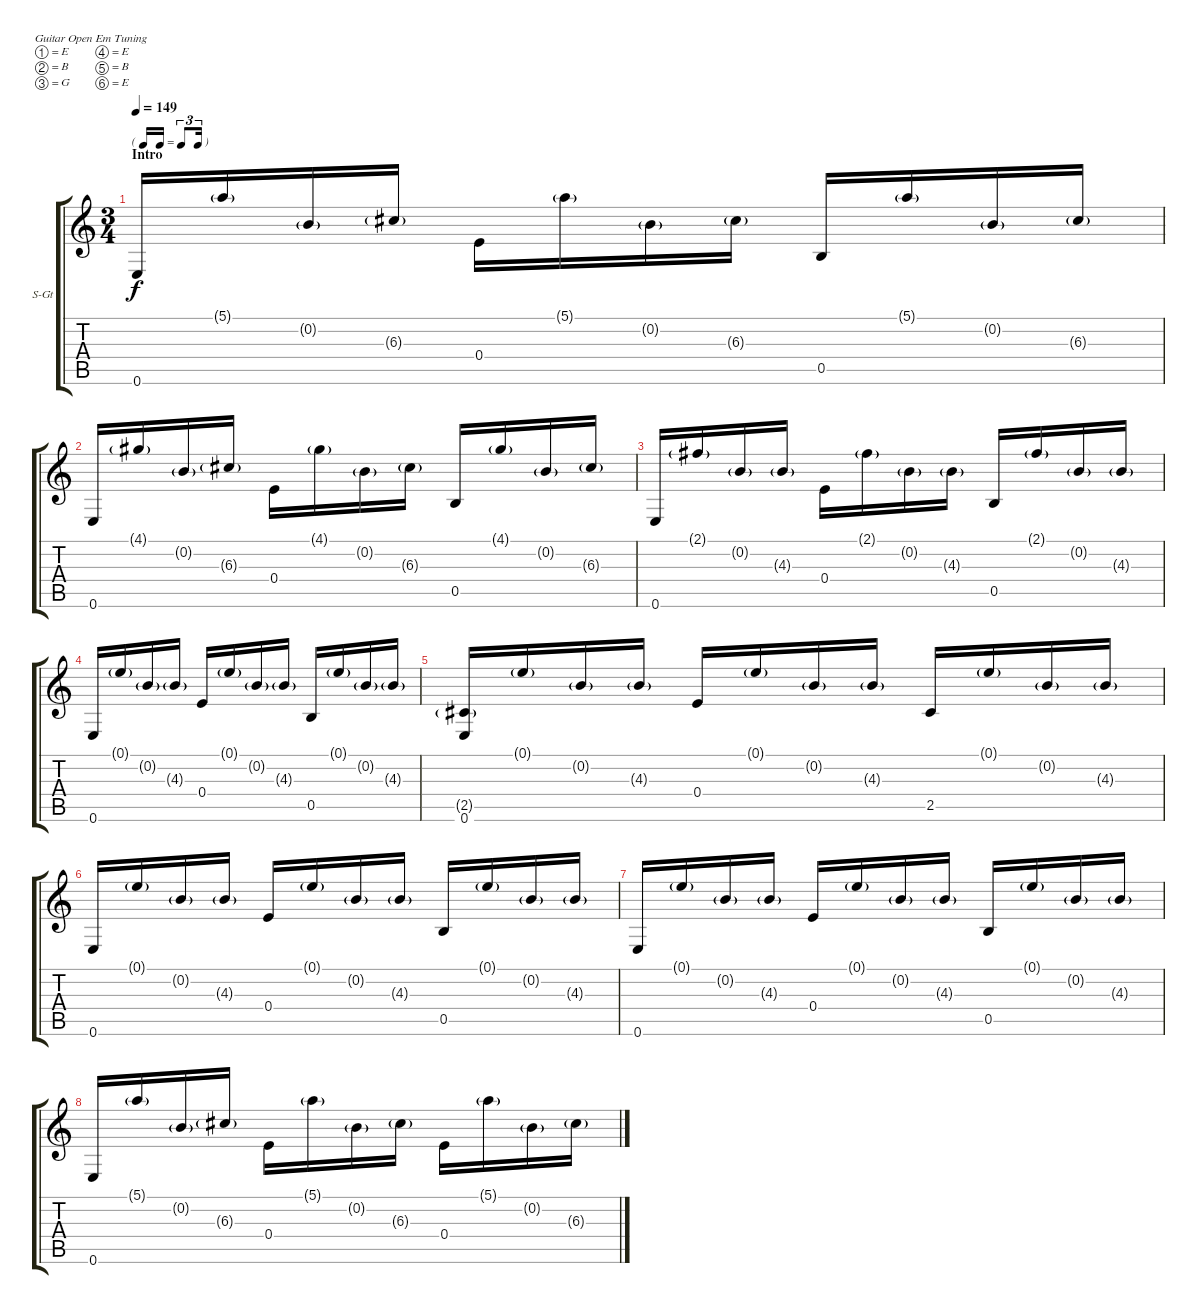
\defaultSystemsLayout 4
\bracketExtendMode groupsimilarinstruments
\firstSystemTrackNameOrientation horizontal
\otherSystemsTrackNameOrientation horizontal
\track ("Steel Guitar" "S-Gt") {instrument acousticguitarsteel}
\staff {score tabs}
\tuning (E4 B3 G3 E3 B2 E2)
\ts (3 4)
\tf triplet16th
\section ("" "Intro")
\tempo 149
\clef g2
\scale
0.272727
\ks c
0.6.16{dy f instrument acousticguitarsteel} 5.1{g}.16 0.2{g}.16 6.3{g}.16 0.4.16 5.1{g}.16 0.2{g}.16 6.3{g}.16 0.5.16 5.1{g}.16 0.2{g}.16 6.3{g}.16 |
\scale
0.276158 0.6.16 4.1{g}.16 0.2{g}.16 6.3{g}.16 0.4.16 4.1{g}.16 0.2{g}.16 6.3{g}.16 0.5.16 4.1{g}.16 0.2{g}.16 6.3{g}.16 |
\scale
0.225557 0.6.16 2.1{g}.16 0.2{g}.16 4.3{g}.16 0.4.16 2.1{g}.16 0.2{g}.16 4.3{g}.16 0.5.16 2.1{g}.16 0.2{g}.16 4.3{g}.16 |
\scale
0.225557 0.6.16 0.1{g}.16 0.2{g}.16 4.3{g}.16 0.4.16 0.1{g}.16 0.2{g}.16 4.3{g}.16 0.5.16 0.1{g}.16 0.2{g}.16 4.3{g}.16 |
\scale
0.25 (0.6 2.5{g}).16 0.1{g}.16 0.2{g}.16 4.3{g}.16 0.4.16 0.1{g}.16 0.2{g}.16 4.3{g}.16 2.5.16 0.1{g}.16 0.2{g}.16 4.3{g}.16 |
\scale
0.25 0.6.16 0.1{g}.16 0.2{g}.16 4.3{g}.16 0.4.16 0.1{g}.16 0.2{g}.16 4.3{g}.16 0.5.16 0.1{g}.16 0.2{g}.16 4.3{g}.16 |
\scale
0.25 0.6.16 0.1{g}.16 0.2{g}.16 4.3{g}.16 0.4.16 0.1{g}.16 0.2{g}.16 4.3{g}.16 0.5.16 0.1{g}.16 0.2{g}.16 4.3{g}.16 |
\scale
0.283318 0.6.16 5.1{g}.16 0.2{g}.16 6.3{g}.16 0.4.16 5.1{g}.16 0.2{g}.16 6.3{g}.16 0.4.16 5.1{g}.16 0.2{g}.16 6.3{g}.16
